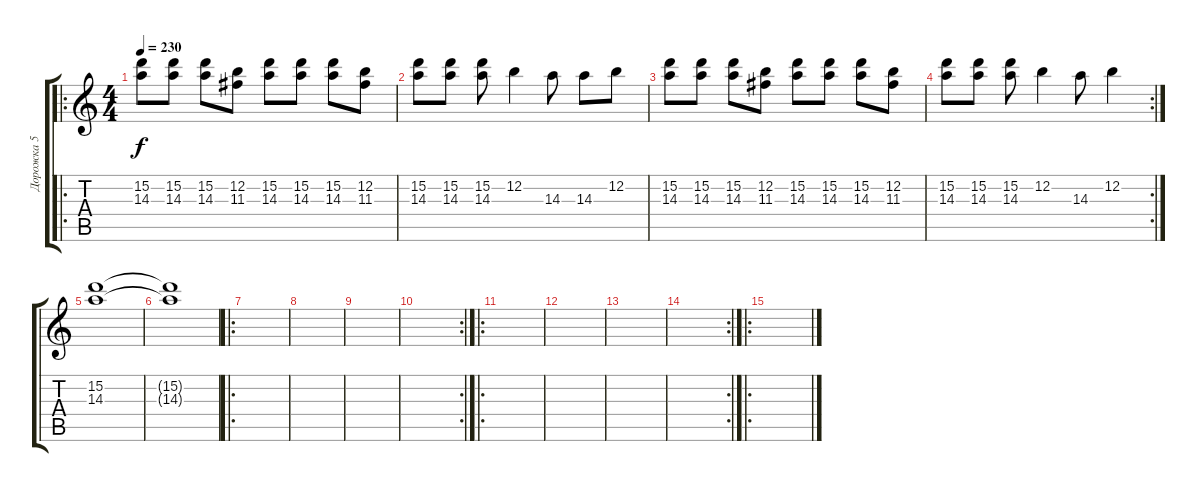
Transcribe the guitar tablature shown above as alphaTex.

\track ("Дорожка 5" "Дорожка 5") {instrument distortionguitar}
\staff {score tabs}
\tuning (E4 B3 G3 D3 A2 E2) {hide}
\ro
\ts (4 4)
\tempo 230
\clef g2
\ks c
(15.2 14.3).8{dy f} (15.2 14.3).8 (15.2 14.3).8 (12.2 11.3).8 (15.2 14.3).8 (15.2 14.3).8 (15.2 14.3).8 (12.2 11.3).8 |
(15.2 14.3).8 (15.2 14.3).8 (15.2 14.3).8 12.2.4 14.3.8 14.3.8 12.2.8 |
(15.2 14.3).8 (15.2 14.3).8 (15.2 14.3).8 (12.2 11.3).8 (15.2 14.3).8 (15.2 14.3).8 (15.2 14.3).8 (12.2 11.3).8 |
\rc 2
(15.2 14.3).8 (15.2 14.3).8 (15.2 14.3).8 12.2.4 14.3.8 12.2.4 |
(15.2 14.3).1 |
(15.2{t} 14.3{t}).1 |
\ro
|
|
|
\rc 2
|
\ro
|
|
|
\rc 2
|
\ro
